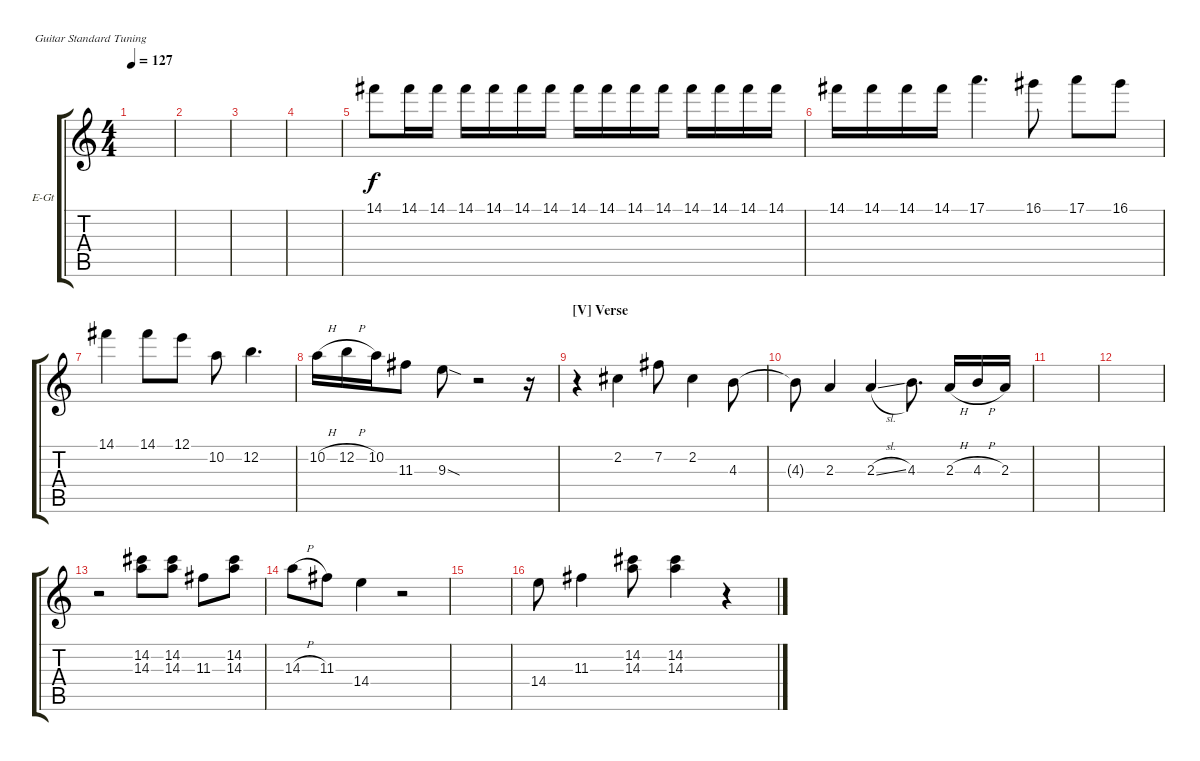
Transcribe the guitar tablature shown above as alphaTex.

\defaultSystemsLayout 4
\bracketExtendMode groupsimilarinstruments
\firstSystemTrackNameOrientation horizontal
\otherSystemsTrackNameOrientation horizontal
\track ("Carlos Santana Electric Guitar" "E-Gt") {instrument overdrivenguitar}
\staff {score tabs}
\tuning (E4 B3 G3 D3 A2 E2)
\ts (4 4)
\tempo 127
\clef g2
\scale
0.333333
\ks c
|
\scale
0.333333 |
\scale
0.333333 |
\scale
0.333333 |
\scale
0.333333 14.1.8 14.1.16 14.1.16 14.1.16 14.1.16 14.1.16 14.1.16 14.1.16 14.1.16 14.1.16 14.1.16 14.1.16 14.1.16 14.1.16 14.1.16 |
\scale
0.333333 14.1.16 14.1.16 14.1.16 14.1.16 17.1.4{d} 16.1.8 17.1.8 16.1.8 |
\scale
0.333333 14.1.4 14.1.8 12.1.8 10.2.8 12.2.4{d} |
\scale
0.333333 10.2{h}.16 12.2{h}.16 10.2.16 11.3.8 9.3{sod}.8 r.2 r.16 |
\section ("V" "Verse")
\scale
0.333333 r.4 2.2.4 7.2.8 2.2.4 4.3.8 |
\scale
0.333333 4.3{t}.8 2.3.4 2.3{sl}.4 4.3.8{d} 2.3{h}.16 4.3{h}.16 2.3.16 |
\scale
0.333333 |
\scale
0.333333 |
\scale
0.333333 r.2 (14.2 14.3).8 (14.2 14.3).8 11.3.8 (14.2 14.3).8 |
\scale
0.333333 14.3{h}.8 11.3.8 14.4.4 r.2 |
\scale
0.333333 |
\scale
0.333333 14.4.8 11.3.4 (14.3 14.2).8 (14.3 14.2).4 r.4
